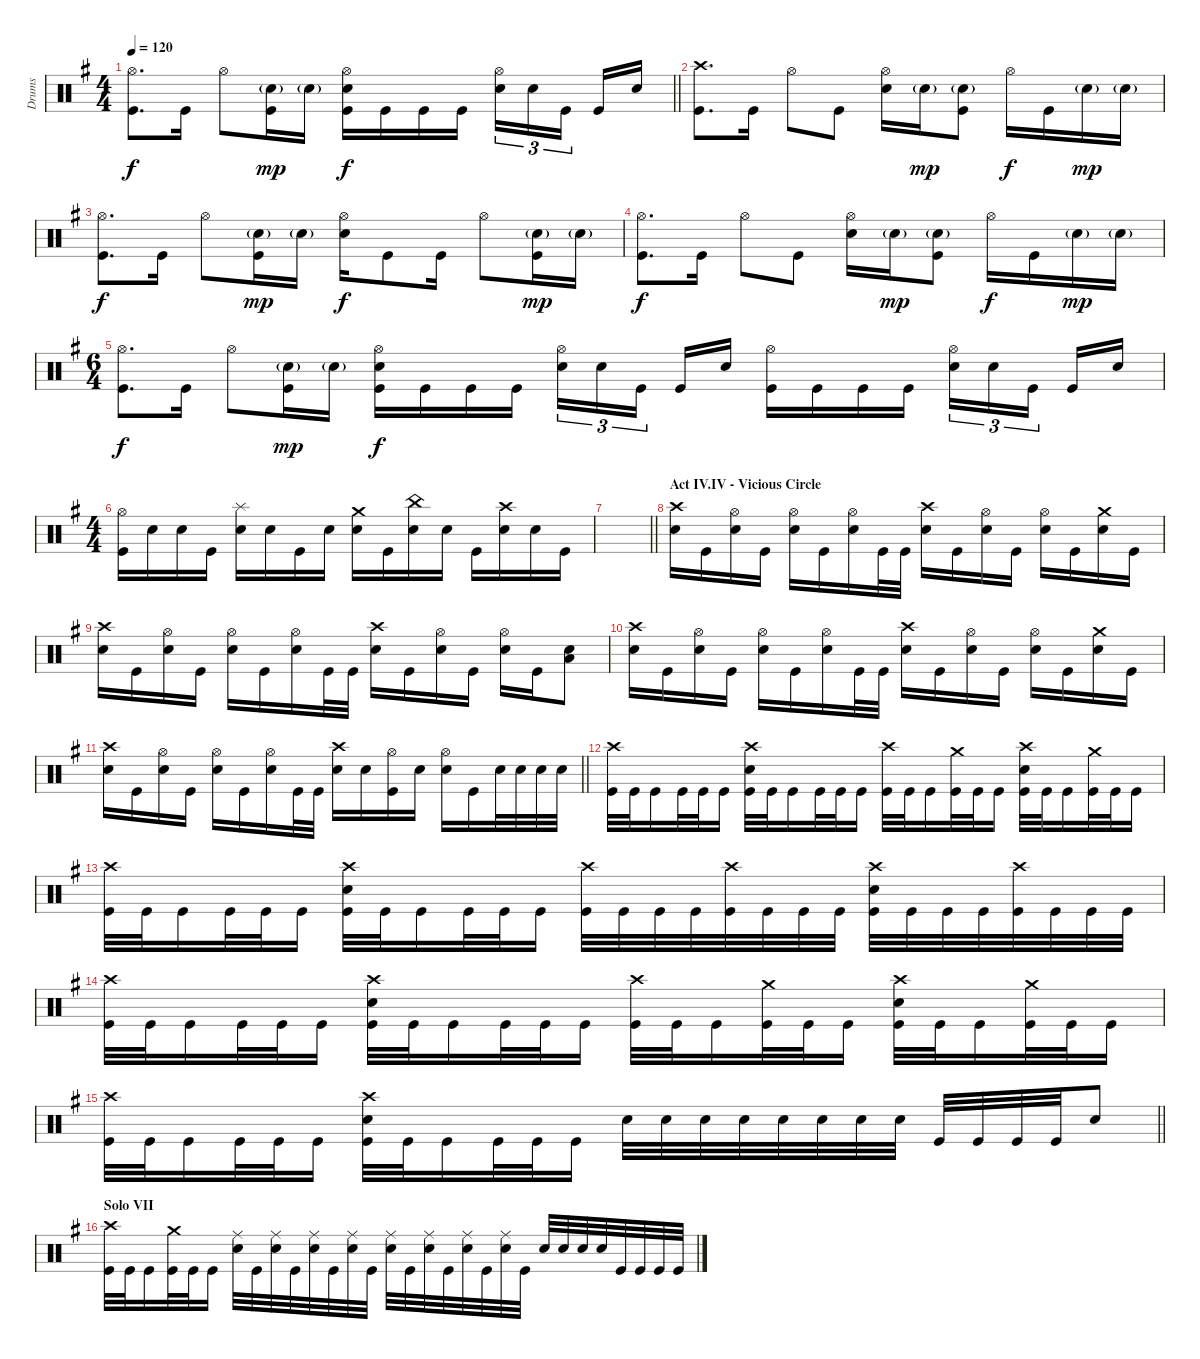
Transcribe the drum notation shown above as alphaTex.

\track ("Drums" "Drums") {instrument percussion}
\staff
\articulation defaults
\ts (4 4)
\tempo 120
\clef neutral
\barLineRight lightlight
\ks eminor
("Hi-Hat (open)" "Kick (hit)").8{d dy f} "Kick (hit)".16 "Hi-Hat (open)".8 ("Electric Snare (hit)"{g} "Kick (hit)").16{dy mp} "Electric Snare (hit)"{g}.16 ("Hi-Hat (open)" "Electric Snare (hit)" "Kick (hit)").16{dy f} "Kick (hit)".16 "Kick (hit)".16 "Kick (hit)".16 ("Hi-Hat (open)" "Electric Snare (hit)").16{tu (3 2)} "Electric Snare (hit)".16{tu (3 2)} "Kick (hit)".16{tu (3 2) beam splitsecondary} "Kick (hit)".16 "Electric Snare (hit)".16 |
("Crash high (hit)" "Kick (hit)").8{d} "Kick (hit)".16 "Hi-Hat (open)".8 "Kick (hit)".8 ("Hi-Hat (open)" "Electric Snare (hit)").16 "Electric Snare (hit)"{g}.16{dy mp} ("Electric Snare (hit)"{g} "Kick (hit)").8 "Hi-Hat (open)".16{dy f} "Kick (hit)".16 "Electric Snare (hit)"{g}.16{dy mp} "Electric Snare (hit)"{g}.16 |
("Hi-Hat (open)" "Kick (hit)").8{d dy f} "Kick (hit)".16 "Hi-Hat (open)".8 ("Electric Snare (hit)"{g} "Kick (hit)").16{dy mp} "Electric Snare (hit)"{g}.16 ("Hi-Hat (open)" "Electric Snare (hit)").16{dy f} "Kick (hit)".8 "Kick (hit)".16 "Hi-Hat (open)".8 ("Electric Snare (hit)"{g} "Kick (hit)").16{dy mp} "Electric Snare (hit)"{g}.16 |
("Hi-Hat (open)" "Kick (hit)").8{d dy f} "Kick (hit)".16 "Hi-Hat (open)".8 "Kick (hit)".8 ("Hi-Hat (open)" "Electric Snare (hit)").16 "Electric Snare (hit)"{g}.16{dy mp} ("Electric Snare (hit)"{g} "Kick (hit)").8 "Hi-Hat (open)".16{dy f} "Kick (hit)".16 "Electric Snare (hit)"{g}.16{dy mp} "Electric Snare (hit)"{g}.16 |
\ts (6 4)
("Hi-Hat (open)" "Kick (hit)").8{d dy f} "Kick (hit)".16 "Hi-Hat (open)".8 ("Electric Snare (hit)"{g} "Kick (hit)").16{dy mp} "Electric Snare (hit)"{g}.16 ("Hi-Hat (open)" "Electric Snare (hit)" "Kick (hit)").16{dy f} "Kick (hit)".16 "Kick (hit)".16 "Kick (hit)".16 ("Hi-Hat (open)" "Electric Snare (hit)").16{tu (3 2)} "Electric Snare (hit)".16{tu (3 2)} "Kick (hit)".16{tu (3 2) beam splitsecondary} "Kick (hit)".16 "Electric Snare (hit)".16 ("Hi-Hat (open)" "Kick (hit)").16 "Kick (hit)".16 "Kick (hit)".16 "Kick (hit)".16{beam splitsecondary} ("Hi-Hat (open)" "Electric Snare (hit)").16{tu (3 2)} "Electric Snare (hit)".16{tu (3 2)} "Kick (hit)".16{tu (3 2) beam splitsecondary} "Kick (hit)".16 "Electric Snare (hit)".16 |
\ts (4 4)
("Hi-Hat (open)" "Kick (hit)").16 "Electric Snare (hit)".16 "Electric Snare (hit)".16 "Kick (hit)".16 ("Splash (hit)" "Electric Snare (hit)").16 "Electric Snare (hit)".16 "Kick (hit)".16 "Electric Snare (hit)".16 ("Crash medium (hit)" "Electric Snare (hit)").16 "Kick (hit)".16 ("China (hit)" "Electric Snare (hit)").16 "Electric Snare (hit)".16 "Kick (hit)".16 ("Crash high (hit)" "Electric Snare (hit)").16 "Electric Snare (hit)".16 "Kick (hit)".16 |
\barLineRight lightlight
|
\section ("" "Act IV.IV - Vicious Circle")
("Crash high (hit)" "Electric Snare (hit)").16 "Kick (hit)".16 ("Hi-Hat (open)" "Electric Snare (hit)").16 "Kick (hit)".16 ("Hi-Hat (open)" "Electric Snare (hit)").16 "Kick (hit)".16 ("Hi-Hat (open)" "Electric Snare (hit)").16 "Kick (hit)".32 "Kick (hit)".32 ("Crash high (hit)" "Electric Snare (hit)").16 "Kick (hit)".16 ("Hi-Hat (open)" "Electric Snare (hit)").16 "Kick (hit)".16 ("Hi-Hat (open)" "Electric Snare (hit)").16 "Kick (hit)".16 ("Crash medium (hit)" "Electric Snare (hit)").16 "Kick (hit)".16 |
("Crash high (hit)" "Electric Snare (hit)").16 "Kick (hit)".16 ("Hi-Hat (open)" "Electric Snare (hit)").16 "Kick (hit)".16 ("Hi-Hat (open)" "Electric Snare (hit)").16 "Kick (hit)".16 ("Hi-Hat (open)" "Electric Snare (hit)").16 "Kick (hit)".32 "Kick (hit)".32 ("Crash high (hit)" "Electric Snare (hit)").16 "Kick (hit)".16 ("Hi-Hat (open)" "Electric Snare (hit)").16 "Kick (hit)".16 ("Hi-Hat (open)" "Electric Snare (hit)").16 "Kick (hit)".16 ("Low Floor Tom (hit)" "Electric Snare (hit)").8 |
("Crash high (hit)" "Electric Snare (hit)").16 "Kick (hit)".16 ("Hi-Hat (open)" "Electric Snare (hit)").16 "Kick (hit)".16 ("Hi-Hat (open)" "Electric Snare (hit)").16 "Kick (hit)".16 ("Hi-Hat (open)" "Electric Snare (hit)").16 "Kick (hit)".32 "Kick (hit)".32 ("Crash high (hit)" "Electric Snare (hit)").16 "Kick (hit)".16 ("Hi-Hat (open)" "Electric Snare (hit)").16 "Kick (hit)".16 ("Hi-Hat (open)" "Electric Snare (hit)").16 "Kick (hit)".16 ("Crash medium (hit)" "Electric Snare (hit)").16 "Kick (hit)".16 |
\barLineRight lightlight
("Crash high (hit)" "Electric Snare (hit)").16 "Kick (hit)".16 ("Hi-Hat (open)" "Electric Snare (hit)").16 "Kick (hit)".16 ("Hi-Hat (open)" "Electric Snare (hit)").16 "Kick (hit)".16 ("Hi-Hat (open)" "Electric Snare (hit)").16 "Kick (hit)".32 "Kick (hit)".32 ("Crash high (hit)" "Electric Snare (hit)").16 "Electric Snare (hit)".16 ("Hi-Hat (open)" "Kick (hit)").16 "Electric Snare (hit)".16 ("Hi-Hat (open)" "Electric Snare (hit)").16 "Kick (hit)".16 "Electric Snare (hit)".32 "Electric Snare (hit)".32 "Electric Snare (hit)".32 "Electric Snare (hit)".32 |
("Crash high (hit)" "Kick (hit)").32 "Kick (hit)".32 "Kick (hit)".16 "Kick (hit)".32 "Kick (hit)".32 "Kick (hit)".16 ("Crash high (hit)" "Electric Snare (hit)" "Kick (hit)").32 "Kick (hit)".32 "Kick (hit)".16 "Kick (hit)".32 "Kick (hit)".32 "Kick (hit)".16 ("Crash high (hit)" "Kick (hit)").32 "Kick (hit)".32 "Kick (hit)".16 ("Crash medium (hit)" "Kick (hit)").32 "Kick (hit)".32 "Kick (hit)".16 ("Crash high (hit)" "Electric Snare (hit)" "Kick (hit)").32 "Kick (hit)".32 "Kick (hit)".16 ("Crash medium (hit)" "Kick (hit)").32 "Kick (hit)".32 "Kick (hit)".16 |
("Crash high (hit)" "Kick (hit)").32 "Kick (hit)".32 "Kick (hit)".16 "Kick (hit)".32 "Kick (hit)".32 "Kick (hit)".16 ("Crash high (hit)" "Electric Snare (hit)" "Kick (hit)").32 "Kick (hit)".32 "Kick (hit)".16 "Kick (hit)".32 "Kick (hit)".32 "Kick (hit)".16 ("Crash high (hit)" "Kick (hit)").32 "Kick (hit)".32 "Kick (hit)".32 "Kick (hit)".32 ("Crash high (hit)" "Kick (hit)").32 "Kick (hit)".32 "Kick (hit)".32 "Kick (hit)".32 ("Crash high (hit)" "Electric Snare (hit)" "Kick (hit)").32 "Kick (hit)".32 "Kick (hit)".32 "Kick (hit)".32 ("Crash high (hit)" "Kick (hit)").32 "Kick (hit)".32 "Kick (hit)".32 "Kick (hit)".32 |
("Crash high (hit)" "Kick (hit)").32 "Kick (hit)".32 "Kick (hit)".16 "Kick (hit)".32 "Kick (hit)".32 "Kick (hit)".16 ("Crash high (hit)" "Electric Snare (hit)" "Kick (hit)").32 "Kick (hit)".32 "Kick (hit)".16 "Kick (hit)".32 "Kick (hit)".32 "Kick (hit)".16 ("Crash high (hit)" "Kick (hit)").32 "Kick (hit)".32 "Kick (hit)".16 ("Crash medium (hit)" "Kick (hit)").32 "Kick (hit)".32 "Kick (hit)".16 ("Crash high (hit)" "Electric Snare (hit)" "Kick (hit)").32 "Kick (hit)".32 "Kick (hit)".16 ("Crash medium (hit)" "Kick (hit)").32 "Kick (hit)".32 "Kick (hit)".16 |
\barLineRight lightlight
("Crash high (hit)" "Kick (hit)").32 "Kick (hit)".32 "Kick (hit)".16 "Kick (hit)".32 "Kick (hit)".32 "Kick (hit)".16 ("Crash high (hit)" "Electric Snare (hit)" "Kick (hit)").32 "Kick (hit)".32 "Kick (hit)".16 "Kick (hit)".32 "Kick (hit)".32 "Kick (hit)".16 "Electric Snare (hit)".32 "Electric Snare (hit)".32 "Electric Snare (hit)".32 "Electric Snare (hit)".32 "Electric Snare (hit)".32 "Electric Snare (hit)".32 "Electric Snare (hit)".32 "Electric Snare (hit)".32 "Kick (hit)".32 "Kick (hit)".32 "Kick (hit)".32 "Kick (hit)".32 "Electric Snare (hit)".8 |
\section ("" "Solo VII")
("Crash high (hit)" "Kick (hit)").32 "Kick (hit)".32 "Kick (hit)".16 ("Crash medium (hit)" "Kick (hit)").32 "Kick (hit)".32 "Kick (hit)".16 ("Ride (middle)" "Electric Snare (hit)").32 "Kick (hit)".32 ("Ride (middle)" "Electric Snare (hit)").32 "Kick (hit)".32 ("Ride (middle)" "Electric Snare (hit)").32 "Kick (hit)".32 ("Ride (middle)" "Electric Snare (hit)").32 "Kick (hit)".32 ("Ride (middle)" "Electric Snare (hit)").32 "Kick (hit)".32 ("Ride (middle)" "Electric Snare (hit)").32 "Kick (hit)".32 ("Ride (middle)" "Electric Snare (hit)").32 "Kick (hit)".32 ("Ride (middle)" "Electric Snare (hit)").32 "Kick (hit)".32 "Electric Snare (hit)".32 "Electric Snare (hit)".32 "Electric Snare (hit)".32 "Electric Snare (hit)".32 "Kick (hit)".32 "Kick (hit)".32 "Kick (hit)".32 "Kick (hit)".32
